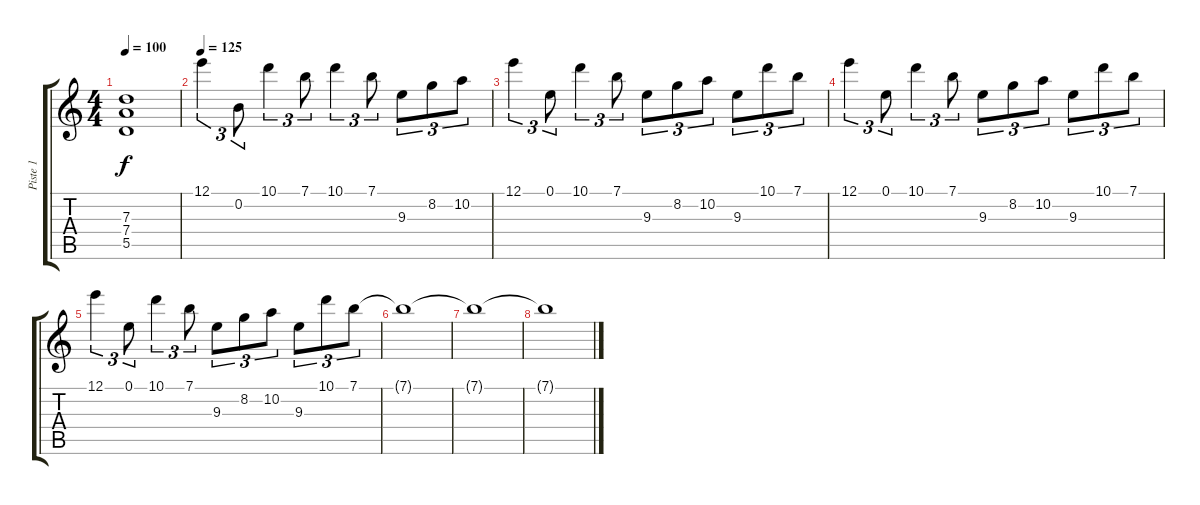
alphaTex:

\track ("Piste 1" "Piste 1") {instrument distortionguitar}
\staff {score tabs}
\tuning (E4 B3 G3 D3 A2 E2) {hide}
\ts (4 4)
\tempo 100
\clef g2
\ks c
(7.3{t} 7.4{t} 5.5{t}).1{dy f} |
\tempo 125
12.1.4{tu (3 2)} 0.2.8{tu (3 2)} 10.1.4{tu (3 2)} 7.1.8{tu (3 2)} 10.1.4{tu (3 2)} 7.1.8{tu (3 2)} 9.3.8{tu (3 2)} 8.2.8{tu (3 2)} 10.2.8{tu (3 2)} |
12.1.4{tu (3 2)} 0.1.8{tu (3 2)} 10.1.4{tu (3 2)} 7.1.8{tu (3 2)} 9.3.8{tu (3 2)} 8.2.8{tu (3 2)} 10.2.8{tu (3 2)} 9.3.8{tu (3 2)} 10.1.8{tu (3 2)} 7.1.8{tu (3 2)} |
12.1.4{tu (3 2)} 0.1.8{tu (3 2)} 10.1.4{tu (3 2)} 7.1.8{tu (3 2)} 9.3.8{tu (3 2)} 8.2.8{tu (3 2)} 10.2.8{tu (3 2)} 9.3.8{tu (3 2)} 10.1.8{tu (3 2)} 7.1.8{tu (3 2)} |
12.1.4{tu (3 2)} 0.1.8{tu (3 2)} 10.1.4{tu (3 2)} 7.1.8{tu (3 2)} 9.3.8{tu (3 2)} 8.2.8{tu (3 2)} 10.2.8{tu (3 2)} 9.3.8{tu (3 2)} 10.1.8{tu (3 2)} 7.1.8{tu (3 2)} |
7.1{t}.1{volume 5} |
7.1{t}.1 |
7.1{t}.1{volume 0}
